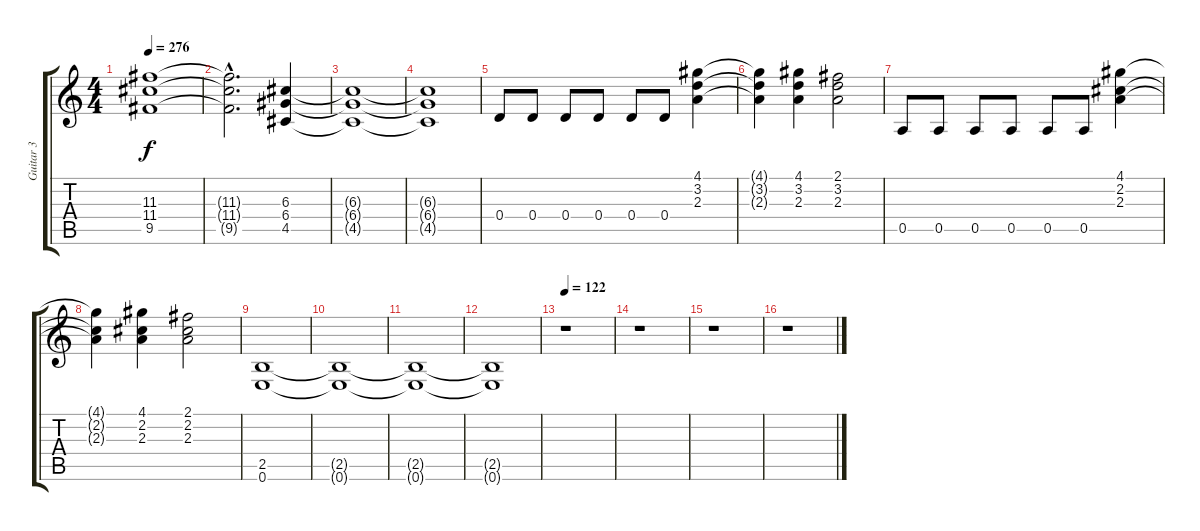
\track ("Guitar 3" "Guitar 3") {instrument distortionguitar}
\staff {score tabs}
\tuning (E4 B3 G3 D3 A2 E2) {hide}
\ts (4 4)
\tempo 276
\clef g2
\ks c
(11.3 11.4 9.5).1{dy f} |
(11.3{hac t} 11.4{hac t} 9.5{hac t}).2{d} (6.3 6.4 4.5).4 |
(6.3{t} 6.4{t} 4.5{t}).1 |
(6.3{t} 6.4{t} 4.5{t}).1 |
0.4.8 0.4.8 0.4.8 0.4.8 0.4.8 0.4.8 (4.1 3.2 2.3).4 |
(4.1{t} 3.2{t} 2.3{t}).4 (4.1 3.2 2.3).4 (2.1 3.2 2.3).2 |
0.5.8 0.5.8 0.5.8 0.5.8 0.5.8 0.5.8 (4.1 2.2 2.3).4 |
(4.1{t} 2.2{t} 2.3{t}).4 (4.1 2.2 2.3).4 (2.1 2.2 2.3).2 |
(2.5 0.6).1 |
(2.5{t} 0.6{t}).1 |
(2.5{t} 0.6{t}).1 |
(2.5{t} 0.6{t}).1 |
\tempo 122
r.1 |
r.1 |
r.1 |
r.1
